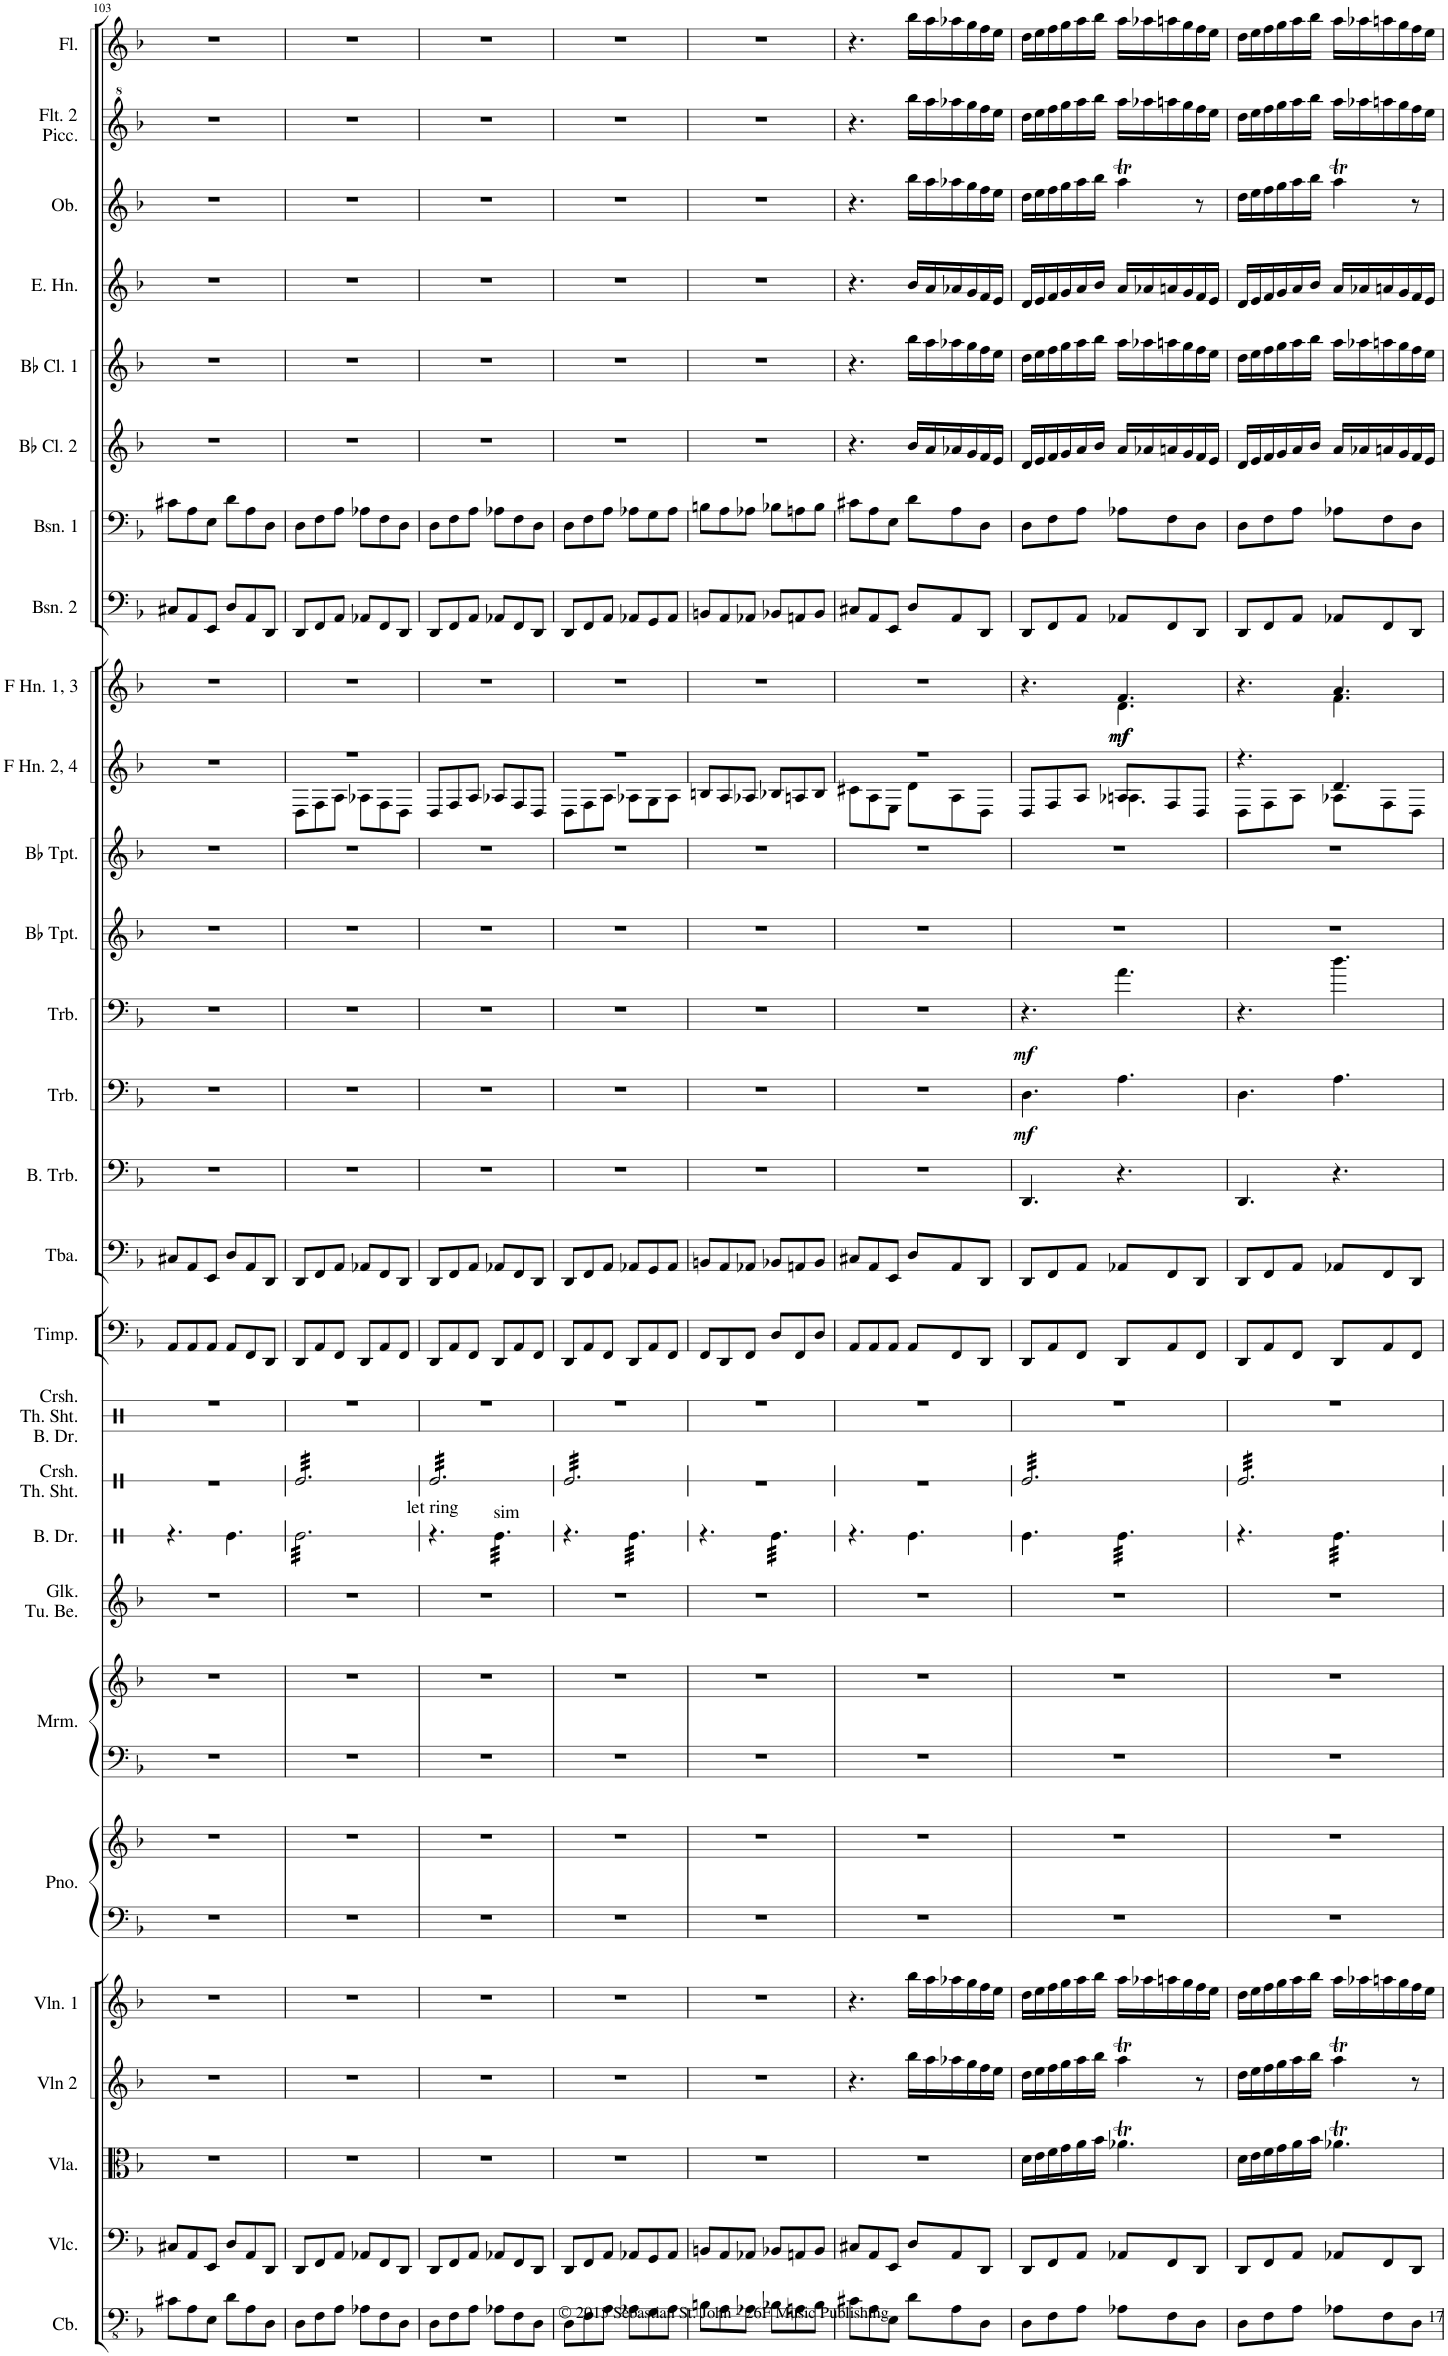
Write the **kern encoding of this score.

**kern	**kern	**kern	**kern	**kern	**kern	**kern	**kern	**kern	**kern	**kern	**kern	**kern	**kern	**kern	**kern	**kern	**dynam	**kern	**dynam	**kern	**kern	**kern	**kern	**dynam	**kern	**kern	**kern	**kern	**kern	**kern	**kern	**kern
*part28	*part27	*part26	*part25	*part24	*part23	*part23	*part22	*part22	*part21	*part20	*part19	*part18	*part17	*part16	*part15	*part14	*part14	*part13	*part13	*part12	*part11	*part10	*part9	*part9	*part8	*part7	*part6	*part5	*part4	*part3	*part2	*part1
*staff30	*staff29	*staff28	*staff27	*staff26	*staff25	*staff24	*staff23	*staff22	*staff21	*staff20	*staff19	*staff18	*staff17	*staff16	*staff15	*staff14	*staff14	*staff13	*staff13	*staff12	*staff11	*staff10	*staff9	*staff9	*staff8	*staff7	*staff6	*staff5	*staff4	*staff3	*staff2	*staff1
*I"Contrabass	*I"Violoncello	*I"Viola	*I"Violin 2	*I"Violin 1	*I"Piano	*	*I"Marimba	*	*I"Glockenspiel Tubular Bells	*I"Bass Drum	*I"Crash Thundersheet	*I"Crash Thundersheet Bass Drum	*I"Timpani	*I"Tuba	*I"Bass Trombone	*I"Trombone	*	*I"Trombone	*	*I"Bb Trumpet	*I"Trumpets in Bb	*I"Horn in F 2, 4	*I"Horn in F 1, 3	*	*I"Bassoon 2	*I"Bassoon 1	*I"Clarinets in Bb 2	*I"Bb Clarinet 1	*I"English Horn	*I"Oboes	*I"Flute 2 Piccolo	*I"Flutes
*I'Cb.	*I'Vlc.	*I'Vla.	*I'Vln 2	*I'Vln. 1	*I'Pno.	*	*I'Mrm.	*	*I'Glk. Tu. Be.	*I'B. Dr.	*I'Crsh. Th. Sht.	*I'Crsh. Th. Sht. B. Dr.	*I'Timp.	*I'Tba.	*I'B. Trb.	*I'Trb.	*	*I'Trb.	*	*I'Bb Tpt.	*	*	*	*	*I'Bsn. 2	*I'Bsn. 1	*	*I'Bb Cl. 1	*I'E. Hn.	*I'Ob.	*I'Flt. 2 Picc.	*I'Fl.
!!LO:PB:g=z
*clefFv4	*clefF4	*clefC3	*clefG2	*clefG2	*clefF4	*clefG2	*clefF4	*clefG2	*clefG2	*clefX	*clefX	*clefX	*clefF4	*clefF4	*clefF4	*clefF4	*	*clefF4	*	*clefG2	*clefG2	*clefG2	*clefG2	*	*clefF4	*clefF4	*clefG2	*clefG2	*clefG2	*clefG2	*clefG^2	*clefG2
*ITrd7c12	*	*	*	*	*	*	*	*	*	*	*	*	*	*	*	*	*	*	*	*ITrd1c2	*ITrd1c2	*ITrd4c7	*ITrd4c7	*	*	*	*ITrd1c2	*ITrd1c2	*ITrd4c7	*	*ITrd-7c-12	*
*k[b-]	*k[b-]	*k[b-]	*k[b-]	*k[b-]	*k[b-]	*k[b-]	*k[b-]	*k[b-]	*k[b-]	*k[]	*k[]	*k[]	*k[b-]	*k[b-]	*k[b-]	*k[b-]	*	*k[b-]	*	*k[b-]	*k[b-]	*k[b-]	*k[b-]	*	*k[b-]	*k[b-]	*k[b-]	*k[b-]	*k[b-]	*k[b-]	*k[b-]	*k[b-]
*M6/8	*M6/8	*M6/8	*M6/8	*M6/8	*M6/8	*M6/8	*M6/8	*M6/8	*M6/8	*M6/8	*M6/8	*M6/8	*M6/8	*M6/8	*M6/8	*M6/8	*	*M6/8	*	*M6/8	*M6/8	*M6/8	*M6/8	*	*M6/8	*M6/8	*M6/8	*M6/8	*M6/8	*M6/8	*M6/8	*M6/8
=103	=103	=103	=103	=103	=103	=103	=103	=103	=103	=103	=103	=103	=103	=103	=103	=103	=103	=103	=103	=103	=103	=103	=103	=103	=103	=103	=103	=103	=103	=103	=103	=103
8C#X\L	8C#X/L	2.r	2.r	2.r	2.r	2.r	2.r	2.r	2.r	4.r	2.r	2.r	8AA/L	8C#X/L	2.r	2.r	.	2.r	.	2.r	2.r	2.r	2.r	.	8C#X/L	8c#X\L	2.r	2.r	2.r	2.r	2.r	2.r
8AA\	8AA/	.	.	.	.	.	.	.	.	.	.	.	8AA/	8AA/	.	.	.	.	.	.	.	.	.	.	8AA/	8A\	.	.	.	.	.	.
8EE\J	8EE/J	.	.	.	.	.	.	.	.	.	.	.	8AA/J	8EE/J	.	.	.	.	.	.	.	.	.	.	8EE/J	8E\J	.	.	.	.	.	.
8D\L	8D/L	.	.	.	.	.	.	.	.	4.Re\	.	.	8AA/L	8D/L	.	.	.	.	.	.	.	.	.	.	8D/L	8d\L	.	.	.	.	.	.
8AA\	8AA/	.	.	.	.	.	.	.	.	.	.	.	8FF/	8AA/	.	.	.	.	.	.	.	.	.	.	8AA/	8A\	.	.	.	.	.	.
8DD\J	8DD/J	.	.	.	.	.	.	.	.	.	.	.	8DD/J	8DD/J	.	.	.	.	.	.	.	.	.	.	8DD/J	8D\J	.	.	.	.	.	.
=104	=104	=104	=104	=104	=104	=104	=104	=104	=104	=104	=104	=104	=104	=104	=104	=104	=104	=104	=104	=104	=104	=104	=104	=104	=104	=104	=104	=104	=104	=104	=104	=104
*	*	*	*	*	*	*	*	*	*	*	*	*	*	*	*	*	*	*	*	*	*	*^	*	*	*	*	*	*	*	*	*	*
!	!	!	!	!	!	!	!	!	!	!LO:TX:a:t=let ring	!	!	!	!	!	!	!	!	!	!	!	!	!	!	!	!	!	!	!	!	!	!	!
*	*	*	*	*	*	*	*	*	*	*tremolo	*	*	*	*	*	*	*	*	*	*	*	*	*	*	*	*	*	*	*	*	*	*	*
*	*	*	*	*	*	*	*	*	*	*	*tremolo	*	*	*	*	*	*	*	*	*	*	*	*	*	*	*	*	*	*	*	*	*	*
8DD\L	8DD/L	2.r	2.r	2.r	2.r	2.r	2.r	2.r	2.r	32Re\LLL	32Re/LLL	2.r	8DD/L	8DD/L	2.r	2.r	.	2.r	.	2.r	2.r	2.r	8D\L	2.r	.	8DD/L	8D\L	2.r	2.r	2.r	2.r	2.r	2.r
.	.	.	.	.	.	.	.	.	.	32Re\	32Re/	.	.	.	.	.	.	.	.	.	.	.	.	.	.	.	.	.	.	.	.	.	.
.	.	.	.	.	.	.	.	.	.	32Re\	32Re/	.	.	.	.	.	.	.	.	.	.	.	.	.	.	.	.	.	.	.	.	.	.
.	.	.	.	.	.	.	.	.	.	32Re\	32Re/	.	.	.	.	.	.	.	.	.	.	.	.	.	.	.	.	.	.	.	.	.	.
8FF\	8FF/	.	.	.	.	.	.	.	.	32Re\	32Re/	.	8AA/	8FF/	.	.	.	.	.	.	.	.	8F\	.	.	8FF/	8F\	.	.	.	.	.	.
.	.	.	.	.	.	.	.	.	.	32Re\	32Re/	.	.	.	.	.	.	.	.	.	.	.	.	.	.	.	.	.	.	.	.	.	.
.	.	.	.	.	.	.	.	.	.	32Re\	32Re/	.	.	.	.	.	.	.	.	.	.	.	.	.	.	.	.	.	.	.	.	.	.
.	.	.	.	.	.	.	.	.	.	32Re\	32Re/	.	.	.	.	.	.	.	.	.	.	.	.	.	.	.	.	.	.	.	.	.	.
8AA\J	8AA/J	.	.	.	.	.	.	.	.	32Re\	32Re/	.	8FF/J	8AA/J	.	.	.	.	.	.	.	.	8A\J	.	.	8AA/J	8A\J	.	.	.	.	.	.
.	.	.	.	.	.	.	.	.	.	32Re\	32Re/	.	.	.	.	.	.	.	.	.	.	.	.	.	.	.	.	.	.	.	.	.	.
.	.	.	.	.	.	.	.	.	.	32Re\	32Re/	.	.	.	.	.	.	.	.	.	.	.	.	.	.	.	.	.	.	.	.	.	.
.	.	.	.	.	.	.	.	.	.	32Re\	32Re/	.	.	.	.	.	.	.	.	.	.	.	.	.	.	.	.	.	.	.	.	.	.
8AA-X\L	8AA-X/L	.	.	.	.	.	.	.	.	32Re\	32Re/	.	8DD/L	8AA-X/L	.	.	.	.	.	.	.	.	8A-X\L	.	.	8AA-X/L	8A-X\L	.	.	.	.	.	.
.	.	.	.	.	.	.	.	.	.	32Re\	32Re/	.	.	.	.	.	.	.	.	.	.	.	.	.	.	.	.	.	.	.	.	.	.
.	.	.	.	.	.	.	.	.	.	32Re\	32Re/	.	.	.	.	.	.	.	.	.	.	.	.	.	.	.	.	.	.	.	.	.	.
.	.	.	.	.	.	.	.	.	.	32Re\	32Re/	.	.	.	.	.	.	.	.	.	.	.	.	.	.	.	.	.	.	.	.	.	.
8FF\	8FF/	.	.	.	.	.	.	.	.	32Re\	32Re/	.	8AA/	8FF/	.	.	.	.	.	.	.	.	8F\	.	.	8FF/	8F\	.	.	.	.	.	.
.	.	.	.	.	.	.	.	.	.	32Re\	32Re/	.	.	.	.	.	.	.	.	.	.	.	.	.	.	.	.	.	.	.	.	.	.
.	.	.	.	.	.	.	.	.	.	32Re\	32Re/	.	.	.	.	.	.	.	.	.	.	.	.	.	.	.	.	.	.	.	.	.	.
.	.	.	.	.	.	.	.	.	.	32Re\	32Re/	.	.	.	.	.	.	.	.	.	.	.	.	.	.	.	.	.	.	.	.	.	.
8DD\J	8DD/J	.	.	.	.	.	.	.	.	32Re\	32Re/	.	8FF/J	8DD/J	.	.	.	.	.	.	.	.	8D\J	.	.	8DD/J	8D\J	.	.	.	.	.	.
.	.	.	.	.	.	.	.	.	.	32Re\	32Re/	.	.	.	.	.	.	.	.	.	.	.	.	.	.	.	.	.	.	.	.	.	.
.	.	.	.	.	.	.	.	.	.	32Re\	32Re/	.	.	.	.	.	.	.	.	.	.	.	.	.	.	.	.	.	.	.	.	.	.
.	.	.	.	.	.	.	.	.	.	32Re\JJJ	32Re/JJJ	.	.	.	.	.	.	.	.	.	.	.	.	.	.	.	.	.	.	.	.	.	.
*	*	*	*	*	*	*	*	*	*	*	*	*	*	*	*	*	*	*	*	*	*	*v	*v	*	*	*	*	*	*	*	*	*	*
=105	=105	=105	=105	=105	=105	=105	=105	=105	=105	=105	=105	=105	=105	=105	=105	=105	=105	=105	=105	=105	=105	=105	=105	=105	=105	=105	=105	=105	=105	=105	=105	=105
8DD\L	8DD/L	2.r	2.r	2.r	2.r	2.r	2.r	2.r	2.r	4.r	32Re/LLL	2.r	8DD/L	8DD/L	2.r	2.r	.	2.r	.	2.r	2.r	8D/L	2.r	.	8DD/L	8D\L	2.r	2.r	2.r	2.r	2.r	2.r
.	.	.	.	.	.	.	.	.	.	.	32Re/	.	.	.	.	.	.	.	.	.	.	.	.	.	.	.	.	.	.	.	.	.
.	.	.	.	.	.	.	.	.	.	.	32Re/	.	.	.	.	.	.	.	.	.	.	.	.	.	.	.	.	.	.	.	.	.
.	.	.	.	.	.	.	.	.	.	.	32Re/	.	.	.	.	.	.	.	.	.	.	.	.	.	.	.	.	.	.	.	.	.
8FF\	8FF/	.	.	.	.	.	.	.	.	.	32Re/	.	8AA/	8FF/	.	.	.	.	.	.	.	8F/	.	.	8FF/	8F\	.	.	.	.	.	.
.	.	.	.	.	.	.	.	.	.	.	32Re/	.	.	.	.	.	.	.	.	.	.	.	.	.	.	.	.	.	.	.	.	.
.	.	.	.	.	.	.	.	.	.	.	32Re/	.	.	.	.	.	.	.	.	.	.	.	.	.	.	.	.	.	.	.	.	.
.	.	.	.	.	.	.	.	.	.	.	32Re/	.	.	.	.	.	.	.	.	.	.	.	.	.	.	.	.	.	.	.	.	.
8AA\J	8AA/J	.	.	.	.	.	.	.	.	.	32Re/	.	8FF/J	8AA/J	.	.	.	.	.	.	.	8A/J	.	.	8AA/J	8A\J	.	.	.	.	.	.
.	.	.	.	.	.	.	.	.	.	.	32Re/	.	.	.	.	.	.	.	.	.	.	.	.	.	.	.	.	.	.	.	.	.
.	.	.	.	.	.	.	.	.	.	.	32Re/	.	.	.	.	.	.	.	.	.	.	.	.	.	.	.	.	.	.	.	.	.
.	.	.	.	.	.	.	.	.	.	.	32Re/	.	.	.	.	.	.	.	.	.	.	.	.	.	.	.	.	.	.	.	.	.
!	!	!	!	!	!	!	!	!	!	!LO:TX:a:t=sim	!	!	!	!	!	!	!	!	!	!	!	!	!	!	!	!	!	!	!	!	!	!
8AA-X\L	8AA-X/L	.	.	.	.	.	.	.	.	32Re\LLL	32Re/	.	8DD/L	8AA-X/L	.	.	.	.	.	.	.	8A-X/L	.	.	8AA-X/L	8A-X\L	.	.	.	.	.	.
.	.	.	.	.	.	.	.	.	.	32Re\	32Re/	.	.	.	.	.	.	.	.	.	.	.	.	.	.	.	.	.	.	.	.	.
.	.	.	.	.	.	.	.	.	.	32Re\	32Re/	.	.	.	.	.	.	.	.	.	.	.	.	.	.	.	.	.	.	.	.	.
.	.	.	.	.	.	.	.	.	.	32Re\	32Re/	.	.	.	.	.	.	.	.	.	.	.	.	.	.	.	.	.	.	.	.	.
8FF\	8FF/	.	.	.	.	.	.	.	.	32Re\	32Re/	.	8AA/	8FF/	.	.	.	.	.	.	.	8F/	.	.	8FF/	8F\	.	.	.	.	.	.
.	.	.	.	.	.	.	.	.	.	32Re\	32Re/	.	.	.	.	.	.	.	.	.	.	.	.	.	.	.	.	.	.	.	.	.
.	.	.	.	.	.	.	.	.	.	32Re\	32Re/	.	.	.	.	.	.	.	.	.	.	.	.	.	.	.	.	.	.	.	.	.
.	.	.	.	.	.	.	.	.	.	32Re\	32Re/	.	.	.	.	.	.	.	.	.	.	.	.	.	.	.	.	.	.	.	.	.
8DD\J	8DD/J	.	.	.	.	.	.	.	.	32Re\	32Re/	.	8FF/J	8DD/J	.	.	.	.	.	.	.	8D/J	.	.	8DD/J	8D\J	.	.	.	.	.	.
.	.	.	.	.	.	.	.	.	.	32Re\	32Re/	.	.	.	.	.	.	.	.	.	.	.	.	.	.	.	.	.	.	.	.	.
.	.	.	.	.	.	.	.	.	.	32Re\	32Re/	.	.	.	.	.	.	.	.	.	.	.	.	.	.	.	.	.	.	.	.	.
.	.	.	.	.	.	.	.	.	.	32Re\JJJ	32Re/JJJ	.	.	.	.	.	.	.	.	.	.	.	.	.	.	.	.	.	.	.	.	.
=106	=106	=106	=106	=106	=106	=106	=106	=106	=106	=106	=106	=106	=106	=106	=106	=106	=106	=106	=106	=106	=106	=106	=106	=106	=106	=106	=106	=106	=106	=106	=106	=106
*	*	*	*	*	*	*	*	*	*	*	*	*	*	*	*	*	*	*	*	*	*	*^	*	*	*	*	*	*	*	*	*	*
8DD\L	8DD/L	2.r	2.r	2.r	2.r	2.r	2.r	2.r	2.r	4.r	32Re/LLL	2.r	8DD/L	8DD/L	2.r	2.r	.	2.r	.	2.r	2.r	2.r	8D\L	2.r	.	8DD/L	8D\L	2.r	2.r	2.r	2.r	2.r	2.r
.	.	.	.	.	.	.	.	.	.	.	32Re/	.	.	.	.	.	.	.	.	.	.	.	.	.	.	.	.	.	.	.	.	.	.
.	.	.	.	.	.	.	.	.	.	.	32Re/	.	.	.	.	.	.	.	.	.	.	.	.	.	.	.	.	.	.	.	.	.	.
.	.	.	.	.	.	.	.	.	.	.	32Re/	.	.	.	.	.	.	.	.	.	.	.	.	.	.	.	.	.	.	.	.	.	.
8FF\	8FF/	.	.	.	.	.	.	.	.	.	32Re/	.	8AA/	8FF/	.	.	.	.	.	.	.	.	8F\	.	.	8FF/	8F\	.	.	.	.	.	.
.	.	.	.	.	.	.	.	.	.	.	32Re/	.	.	.	.	.	.	.	.	.	.	.	.	.	.	.	.	.	.	.	.	.	.
.	.	.	.	.	.	.	.	.	.	.	32Re/	.	.	.	.	.	.	.	.	.	.	.	.	.	.	.	.	.	.	.	.	.	.
.	.	.	.	.	.	.	.	.	.	.	32Re/	.	.	.	.	.	.	.	.	.	.	.	.	.	.	.	.	.	.	.	.	.	.
8AA\J	8AA/J	.	.	.	.	.	.	.	.	.	32Re/	.	8FF/J	8AA/J	.	.	.	.	.	.	.	.	8A\J	.	.	8AA/J	8A\J	.	.	.	.	.	.
.	.	.	.	.	.	.	.	.	.	.	32Re/	.	.	.	.	.	.	.	.	.	.	.	.	.	.	.	.	.	.	.	.	.	.
.	.	.	.	.	.	.	.	.	.	.	32Re/	.	.	.	.	.	.	.	.	.	.	.	.	.	.	.	.	.	.	.	.	.	.
.	.	.	.	.	.	.	.	.	.	.	32Re/	.	.	.	.	.	.	.	.	.	.	.	.	.	.	.	.	.	.	.	.	.	.
8AA-X\L	8AA-X/L	.	.	.	.	.	.	.	.	32Re\LLL	32Re/	.	8DD/L	8AA-X/L	.	.	.	.	.	.	.	.	8A-X\L	.	.	8AA-X/L	8A-X\L	.	.	.	.	.	.
.	.	.	.	.	.	.	.	.	.	32Re\	32Re/	.	.	.	.	.	.	.	.	.	.	.	.	.	.	.	.	.	.	.	.	.	.
.	.	.	.	.	.	.	.	.	.	32Re\	32Re/	.	.	.	.	.	.	.	.	.	.	.	.	.	.	.	.	.	.	.	.	.	.
.	.	.	.	.	.	.	.	.	.	32Re\	32Re/	.	.	.	.	.	.	.	.	.	.	.	.	.	.	.	.	.	.	.	.	.	.
8GG\	8GG/	.	.	.	.	.	.	.	.	32Re\	32Re/	.	8AA/	8GG/	.	.	.	.	.	.	.	.	8G\	.	.	8GG/	8G\	.	.	.	.	.	.
.	.	.	.	.	.	.	.	.	.	32Re\	32Re/	.	.	.	.	.	.	.	.	.	.	.	.	.	.	.	.	.	.	.	.	.	.
.	.	.	.	.	.	.	.	.	.	32Re\	32Re/	.	.	.	.	.	.	.	.	.	.	.	.	.	.	.	.	.	.	.	.	.	.
.	.	.	.	.	.	.	.	.	.	32Re\	32Re/	.	.	.	.	.	.	.	.	.	.	.	.	.	.	.	.	.	.	.	.	.	.
8AA-\J	8AA-/J	.	.	.	.	.	.	.	.	32Re\	32Re/	.	8FF/J	8AA-/J	.	.	.	.	.	.	.	.	8A-\J	.	.	8AA-/J	8A-\J	.	.	.	.	.	.
.	.	.	.	.	.	.	.	.	.	32Re\	32Re/	.	.	.	.	.	.	.	.	.	.	.	.	.	.	.	.	.	.	.	.	.	.
.	.	.	.	.	.	.	.	.	.	32Re\	32Re/	.	.	.	.	.	.	.	.	.	.	.	.	.	.	.	.	.	.	.	.	.	.
.	.	.	.	.	.	.	.	.	.	32Re\JJJ	32Re/JJJ	.	.	.	.	.	.	.	.	.	.	.	.	.	.	.	.	.	.	.	.	.	.
*	*	*	*	*	*	*	*	*	*	*	*	*	*	*	*	*	*	*	*	*	*	*v	*v	*	*	*	*	*	*	*	*	*	*
=107	=107	=107	=107	=107	=107	=107	=107	=107	=107	=107	=107	=107	=107	=107	=107	=107	=107	=107	=107	=107	=107	=107	=107	=107	=107	=107	=107	=107	=107	=107	=107	=107
8BBn\L	8BBn/L	2.r	2.r	2.r	2.r	2.r	2.r	2.r	2.r	4.r	2.r	2.r	8FF/L	8BBn/L	2.r	2.r	.	2.r	.	2.r	2.r	8Bn/L	2.r	.	8BBn/L	8Bn\L	2.r	2.r	2.r	2.r	2.r	2.r
8AA\	8AA/	.	.	.	.	.	.	.	.	.	.	.	8DD/	8AA/	.	.	.	.	.	.	.	8A/	.	.	8AA/	8A\	.	.	.	.	.	.
8AA-X\J	8AA-X/J	.	.	.	.	.	.	.	.	.	.	.	8FF/J	8AA-X/J	.	.	.	.	.	.	.	8A-X/J	.	.	8AA-X/J	8A-X\J	.	.	.	.	.	.
8BB-X\L	8BB-X/L	.	.	.	.	.	.	.	.	32Re\LLL	.	.	8D/L	8BB-X/L	.	.	.	.	.	.	.	8B-X/L	.	.	8BB-X/L	8B-X\L	.	.	.	.	.	.
.	.	.	.	.	.	.	.	.	.	32Re\	.	.	.	.	.	.	.	.	.	.	.	.	.	.	.	.	.	.	.	.	.	.
.	.	.	.	.	.	.	.	.	.	32Re\	.	.	.	.	.	.	.	.	.	.	.	.	.	.	.	.	.	.	.	.	.	.
.	.	.	.	.	.	.	.	.	.	32Re\	.	.	.	.	.	.	.	.	.	.	.	.	.	.	.	.	.	.	.	.	.	.
8AAn\	8AAn/	.	.	.	.	.	.	.	.	32Re\	.	.	8FF/	8AAn/	.	.	.	.	.	.	.	8An/	.	.	8AAn/	8An\	.	.	.	.	.	.
.	.	.	.	.	.	.	.	.	.	32Re\	.	.	.	.	.	.	.	.	.	.	.	.	.	.	.	.	.	.	.	.	.	.
.	.	.	.	.	.	.	.	.	.	32Re\	.	.	.	.	.	.	.	.	.	.	.	.	.	.	.	.	.	.	.	.	.	.
.	.	.	.	.	.	.	.	.	.	32Re\	.	.	.	.	.	.	.	.	.	.	.	.	.	.	.	.	.	.	.	.	.	.
8BB-\J	8BB-/J	.	.	.	.	.	.	.	.	32Re\	.	.	8D/J	8BB-/J	.	.	.	.	.	.	.	8B-/J	.	.	8BB-/J	8B-\J	.	.	.	.	.	.
.	.	.	.	.	.	.	.	.	.	32Re\	.	.	.	.	.	.	.	.	.	.	.	.	.	.	.	.	.	.	.	.	.	.
.	.	.	.	.	.	.	.	.	.	32Re\	.	.	.	.	.	.	.	.	.	.	.	.	.	.	.	.	.	.	.	.	.	.
.	.	.	.	.	.	.	.	.	.	32Re\JJJ	.	.	.	.	.	.	.	.	.	.	.	.	.	.	.	.	.	.	.	.	.	.
*	*	*	*	*	*	*	*	*	*	*Xtremolo	*	*	*	*	*	*	*	*	*	*	*	*	*	*	*	*	*	*	*	*	*	*
=108	=108	=108	=108	=108	=108	=108	=108	=108	=108	=108	=108	=108	=108	=108	=108	=108	=108	=108	=108	=108	=108	=108	=108	=108	=108	=108	=108	=108	=108	=108	=108	=108
*	*	*	*	*	*	*	*	*	*	*	*	*	*	*	*	*	*	*	*	*	*	*^	*	*	*	*	*	*	*	*	*	*
8C#X\L	8C#X/L	2.r	4.r	4.r	2.r	2.r	2.r	2.r	2.r	4.r	2.r	2.r	8AA/L	8C#X/L	2.r	2.r	.	2.r	.	2.r	2.r	2.r	8c#X\L	2.r	.	8C#X/L	8c#X\L	4.r	4.r	4.r	4.r	4.r	4.r
8AA\	8AA/	.	.	.	.	.	.	.	.	.	.	.	8AA/	8AA/	.	.	.	.	.	.	.	.	8A\	.	.	8AA/	8A\	.	.	.	.	.	.
8EE\J	8EE/J	.	.	.	.	.	.	.	.	.	.	.	8AA/J	8EE/J	.	.	.	.	.	.	.	.	8E\J	.	.	8EE/J	8E\J	.	.	.	.	.	.
8D\L	8D/L	.	16bb-\LL	16bb-\LL	.	.	.	.	.	4.Re\	.	.	8AA/L	8D/L	.	.	.	.	.	.	.	.	8d\L	.	.	8D/L	8d\L	16b-/LL	16bb-\LL	16b-/LL	16bb-\LL	16bbb-\LL	16bb-\LL
.	.	.	16aa\	16aa\	.	.	.	.	.	.	.	.	.	.	.	.	.	.	.	.	.	.	.	.	.	.	.	16a/	16aa\	16a/	16aa\	16aaa\	16aa\
8AA\	8AA/	.	16aa-X\	16aa-X\	.	.	.	.	.	.	.	.	8FF/	8AA/	.	.	.	.	.	.	.	.	8A\	.	.	8AA/	8A\	16a-X/	16aa-X\	16a-X/	16aa-X\	16aaa-X\	16aa-X\
.	.	.	16gg\	16gg\	.	.	.	.	.	.	.	.	.	.	.	.	.	.	.	.	.	.	.	.	.	.	.	16g/	16gg\	16g/	16gg\	16ggg\	16gg\
8DD\J	8DD/J	.	16ff\	16ff\	.	.	.	.	.	.	.	.	8DD/J	8DD/J	.	.	.	.	.	.	.	.	8D\J	.	.	8DD/J	8D\J	16f/	16ff\	16f/	16ff\	16fff\	16ff\
.	.	.	16ee\JJ	16ee\JJ	.	.	.	.	.	.	.	.	.	.	.	.	.	.	.	.	.	.	.	.	.	.	.	16e/JJ	16ee\JJ	16e/JJ	16ee\JJ	16eee\JJ	16ee\JJ
=109	=109	=109	=109	=109	=109	=109	=109	=109	=109	=109	=109	=109	=109	=109	=109	=109	=109	=109	=109	=109	=109	=109	=109	=109	=109	=109	=109	=109	=109	=109	=109	=109	=109
*	*	*	*	*	*	*	*	*	*	*	*	*	*	*	*	*	*	*	*	*	*	*	*	*^	*	*	*	*	*	*	*	*	*
!	!	!	!	!	!	!	!	!	!	!	!	!	!	!	!	!	!LO:DY:b	!	!LO:DY:b	!	!	!	!	!	!	!	!	!	!	!	!	!	!	!
8DD\L	8DD/L	16d\LL	16dd\LL	16dd\LL	2.r	2.r	2.r	2.r	2.r	4.Re\	32Re/LLL	2.r	8DD/L	8DD/L	4.DD/	4.D\	mf	4.r	mf	2.r	2.r	8D/L	4.ryy	4.r	4.ryy	.	8DD/L	8D\L	16d/LL	16dd\LL	16d/LL	16dd\LL	16ddd\LL	16dd\LL
.	.	.	.	.	.	.	.	.	.	.	32Re/	.	.	.	.	.	.	.	.	.	.	.	.	.	.	.	.	.	.	.	.	.	.	.
.	.	16e\	16ee\	16ee\	.	.	.	.	.	.	32Re/	.	.	.	.	.	.	.	.	.	.	.	.	.	.	.	.	.	16e/	16ee\	16e/	16ee\	16eee\	16ee\
.	.	.	.	.	.	.	.	.	.	.	32Re/	.	.	.	.	.	.	.	.	.	.	.	.	.	.	.	.	.	.	.	.	.	.	.
8FF\	8FF/	16f\	16ff\	16ff\	.	.	.	.	.	.	32Re/	.	8AA/	8FF/	.	.	.	.	.	.	.	8F/	.	.	.	.	8FF/	8F\	16f/	16ff\	16f/	16ff\	16fff\	16ff\
.	.	.	.	.	.	.	.	.	.	.	32Re/	.	.	.	.	.	.	.	.	.	.	.	.	.	.	.	.	.	.	.	.	.	.	.
.	.	16g\	16gg\	16gg\	.	.	.	.	.	.	32Re/	.	.	.	.	.	.	.	.	.	.	.	.	.	.	.	.	.	16g/	16gg\	16g/	16gg\	16ggg\	16gg\
.	.	.	.	.	.	.	.	.	.	.	32Re/	.	.	.	.	.	.	.	.	.	.	.	.	.	.	.	.	.	.	.	.	.	.	.
8AA\J	8AA/J	16a\	16aa\	16aa\	.	.	.	.	.	.	32Re/	.	8FF/J	8AA/J	.	.	.	.	.	.	.	8A/J	.	.	.	.	8AA/J	8A\J	16a/	16aa\	16a/	16aa\	16aaa\	16aa\
.	.	.	.	.	.	.	.	.	.	.	32Re/	.	.	.	.	.	.	.	.	.	.	.	.	.	.	.	.	.	.	.	.	.	.	.
.	.	16b-\JJ	16bb-\JJ	16bb-\JJ	.	.	.	.	.	.	32Re/	.	.	.	.	.	.	.	.	.	.	.	.	.	.	.	.	.	16b-/JJ	16bb-\JJ	16b-/JJ	16bb-\JJ	16bbb-\JJ	16bb-\JJ
.	.	.	.	.	.	.	.	.	.	.	32Re/	.	.	.	.	.	.	.	.	.	.	.	.	.	.	.	.	.	.	.	.	.	.	.
!	!	!	!	!	!	!	!	!	!	!	!	!	!	!	!	!	!	!	!	!	!	!	!	!	!	!LO:DY:b	!	!	!	!	!	!	!	!
!	!	!	!	!	!	!	!	!	!	!	!	!	!	!	!	!	!	!	!	!	!	!	!	!	!	!LO:DY:n=1:b	!	!	!	!	!	!	!	!
*	*	*	*	*	*	*	*	*	*	*tremolo	*	*	*	*	*	*	*	*	*	*	*	*	*	*	*	*	*	*	*	*	*	*	*	*
8AA-X\L	8AA-X/L	4.a-XT\	4aat\	16aa\LL	.	.	.	.	.	32Re\LLL	32Re/	.	8DD/L	8AA-X/L	4.r	4.A\	.	4.a\	.	.	.	8A-X/L	4.An\	4.f/	4.d\	mf mf	8AA-X/L	8A-X\L	16a/LL	16aa\LL	16a/LL	4aat\	16aaa\LL	16aa\LL
.	.	.	.	.	.	.	.	.	.	32Re\	32Re/	.	.	.	.	.	.	.	.	.	.	.	.	.	.	.	.	.	.	.	.	.	.	.
.	.	.	.	16aa-X\	.	.	.	.	.	32Re\	32Re/	.	.	.	.	.	.	.	.	.	.	.	.	.	.	.	.	.	16a-X/	16aa-X\	16a-X/	.	16aaa-X\	16aa-X\
.	.	.	.	.	.	.	.	.	.	32Re\	32Re/	.	.	.	.	.	.	.	.	.	.	.	.	.	.	.	.	.	.	.	.	.	.	.
8FF\	8FF/	.	.	16aan\	.	.	.	.	.	32Re\	32Re/	.	8AA/	8FF/	.	.	.	.	.	.	.	8F/	.	.	.	.	8FF/	8F\	16an/	16aan\	16an/	.	16aaan\	16aan\
.	.	.	.	.	.	.	.	.	.	32Re\	32Re/	.	.	.	.	.	.	.	.	.	.	.	.	.	.	.	.	.	.	.	.	.	.	.
.	.	.	.	16gg\	.	.	.	.	.	32Re\	32Re/	.	.	.	.	.	.	.	.	.	.	.	.	.	.	.	.	.	16g/	16gg\	16g/	.	16ggg\	16gg\
.	.	.	.	.	.	.	.	.	.	32Re\	32Re/	.	.	.	.	.	.	.	.	.	.	.	.	.	.	.	.	.	.	.	.	.	.	.
8DD\J	8DD/J	.	8r	16ff\	.	.	.	.	.	32Re\	32Re/	.	8FF/J	8DD/J	.	.	.	.	.	.	.	8D/J	.	.	.	.	8DD/J	8D\J	16f/	16ff\	16f/	8r	16fff\	16ff\
.	.	.	.	.	.	.	.	.	.	32Re\	32Re/	.	.	.	.	.	.	.	.	.	.	.	.	.	.	.	.	.	.	.	.	.	.	.
.	.	.	.	16ee\JJ	.	.	.	.	.	32Re\	32Re/	.	.	.	.	.	.	.	.	.	.	.	.	.	.	.	.	.	16e/JJ	16ee\JJ	16e/JJ	.	16eee\JJ	16ee\JJ
.	.	.	.	.	.	.	.	.	.	32Re\JJJ	32Re/JJJ	.	.	.	.	.	.	.	.	.	.	.	.	.	.	.	.	.	.	.	.	.	.	.
=110	=110	=110	=110	=110	=110	=110	=110	=110	=110	=110	=110	=110	=110	=110	=110	=110	=110	=110	=110	=110	=110	=110	=110	=110	=110	=110	=110	=110	=110	=110	=110	=110	=110	=110
8DD\L	8DD/L	16d\LL	16dd\LL	16dd\LL	2.r	2.r	2.r	2.r	2.r	4.r	32Re/LLL	2.r	8DD/L	8DD/L	4.DD/	4.D\	.	4.r	.	2.r	2.r	4.r	8D\L	4.r	4.ryy	.	8DD/L	8D\L	16d/LL	16dd\LL	16d/LL	16dd\LL	16ddd\LL	16dd\LL
.	.	.	.	.	.	.	.	.	.	.	32Re/	.	.	.	.	.	.	.	.	.	.	.	.	.	.	.	.	.	.	.	.	.	.	.
.	.	16e\	16ee\	16ee\	.	.	.	.	.	.	32Re/	.	.	.	.	.	.	.	.	.	.	.	.	.	.	.	.	.	16e/	16ee\	16e/	16ee\	16eee\	16ee\
.	.	.	.	.	.	.	.	.	.	.	32Re/	.	.	.	.	.	.	.	.	.	.	.	.	.	.	.	.	.	.	.	.	.	.	.
8FF\	8FF/	16f\	16ff\	16ff\	.	.	.	.	.	.	32Re/	.	8AA/	8FF/	.	.	.	.	.	.	.	.	8F\	.	.	.	8FF/	8F\	16f/	16ff\	16f/	16ff\	16fff\	16ff\
.	.	.	.	.	.	.	.	.	.	.	32Re/	.	.	.	.	.	.	.	.	.	.	.	.	.	.	.	.	.	.	.	.	.	.	.
.	.	16g\	16gg\	16gg\	.	.	.	.	.	.	32Re/	.	.	.	.	.	.	.	.	.	.	.	.	.	.	.	.	.	16g/	16gg\	16g/	16gg\	16ggg\	16gg\
.	.	.	.	.	.	.	.	.	.	.	32Re/	.	.	.	.	.	.	.	.	.	.	.	.	.	.	.	.	.	.	.	.	.	.	.
8AA\J	8AA/J	16a\	16aa\	16aa\	.	.	.	.	.	.	32Re/	.	8FF/J	8AA/J	.	.	.	.	.	.	.	.	8A\J	.	.	.	8AA/J	8A\J	16a/	16aa\	16a/	16aa\	16aaa\	16aa\
.	.	.	.	.	.	.	.	.	.	.	32Re/	.	.	.	.	.	.	.	.	.	.	.	.	.	.	.	.	.	.	.	.	.	.	.
.	.	16b-\JJ	16bb-\JJ	16bb-\JJ	.	.	.	.	.	.	32Re/	.	.	.	.	.	.	.	.	.	.	.	.	.	.	.	.	.	16b-/JJ	16bb-\JJ	16b-/JJ	16bb-\JJ	16bbb-\JJ	16bb-\JJ
.	.	.	.	.	.	.	.	.	.	.	32Re/	.	.	.	.	.	.	.	.	.	.	.	.	.	.	.	.	.	.	.	.	.	.	.
8AA-X\L	8AA-X/L	4.a-XT\	4aat\	16aa\LL	.	.	.	.	.	32Re\LLL	32Re/	.	8DD/L	8AA-X/L	4.r	4.A\	.	4.dd\	.	.	.	4.d/	8A-X\L	4.a/	4.f\	.	8AA-X/L	8A-X\L	16a/LL	16aa\LL	16a/LL	4aat\	16aaa\LL	16aa\LL
.	.	.	.	.	.	.	.	.	.	32Re\	32Re/	.	.	.	.	.	.	.	.	.	.	.	.	.	.	.	.	.	.	.	.	.	.	.
.	.	.	.	16aa-X\	.	.	.	.	.	32Re\	32Re/	.	.	.	.	.	.	.	.	.	.	.	.	.	.	.	.	.	16a-X/	16aa-X\	16a-X/	.	16aaa-X\	16aa-X\
.	.	.	.	.	.	.	.	.	.	32Re\	32Re/	.	.	.	.	.	.	.	.	.	.	.	.	.	.	.	.	.	.	.	.	.	.	.
8FF\	8FF/	.	.	16aan\	.	.	.	.	.	32Re\	32Re/	.	8AA/	8FF/	.	.	.	.	.	.	.	.	8F\	.	.	.	8FF/	8F\	16an/	16aan\	16an/	.	16aaan\	16aan\
.	.	.	.	.	.	.	.	.	.	32Re\	32Re/	.	.	.	.	.	.	.	.	.	.	.	.	.	.	.	.	.	.	.	.	.	.	.
.	.	.	.	16gg\	.	.	.	.	.	32Re\	32Re/	.	.	.	.	.	.	.	.	.	.	.	.	.	.	.	.	.	16g/	16gg\	16g/	.	16ggg\	16gg\
.	.	.	.	.	.	.	.	.	.	32Re\	32Re/	.	.	.	.	.	.	.	.	.	.	.	.	.	.	.	.	.	.	.	.	.	.	.
8DD\J	8DD/J	.	8r	16ff\	.	.	.	.	.	32Re\	32Re/	.	8FF/J	8DD/J	.	.	.	.	.	.	.	.	8D\J	.	.	.	8DD/J	8D\J	16f/	16ff\	16f/	8r	16fff\	16ff\
.	.	.	.	.	.	.	.	.	.	32Re\	32Re/	.	.	.	.	.	.	.	.	.	.	.	.	.	.	.	.	.	.	.	.	.	.	.
.	.	.	.	16ee\JJ	.	.	.	.	.	32Re\	32Re/	.	.	.	.	.	.	.	.	.	.	.	.	.	.	.	.	.	16e/JJ	16ee\JJ	16e/JJ	.	16eee\JJ	16ee\JJ
.	.	.	.	.	.	.	.	.	.	32Re\JJJ	32Re/JJJ	.	.	.	.	.	.	.	.	.	.	.	.	.	.	.	.	.	.	.	.	.	.	.
*	*	*	*	*	*	*	*	*	*	*	*Xtremolo	*	*	*	*	*	*	*	*	*	*	*	*	*	*	*	*	*	*	*	*	*	*	*
*	*	*	*	*	*	*	*	*	*	*Xtremolo	*	*	*	*	*	*	*	*	*	*	*	*	*	*	*	*	*	*	*	*	*	*	*	*
*	*	*	*	*	*	*	*	*	*	*	*	*	*	*	*	*	*	*	*	*	*	*v	*v	*	*	*	*	*	*	*	*	*	*	*
*	*	*	*	*	*	*	*	*	*	*	*	*	*	*	*	*	*	*	*	*	*	*	*v	*v	*	*	*	*	*	*	*	*	*
=	=	=	=	=	=	=	=	=	=	=	=	=	=	=	=	=	=	=	=	=	=	=	=	=	=	=	=	=	=	=	=	=
*-	*-	*-	*-	*-	*-	*-	*-	*-	*-	*-	*-	*-	*-	*-	*-	*-	*-	*-	*-	*-	*-	*-	*-	*-	*-	*-	*-	*-	*-	*-	*-	*-
